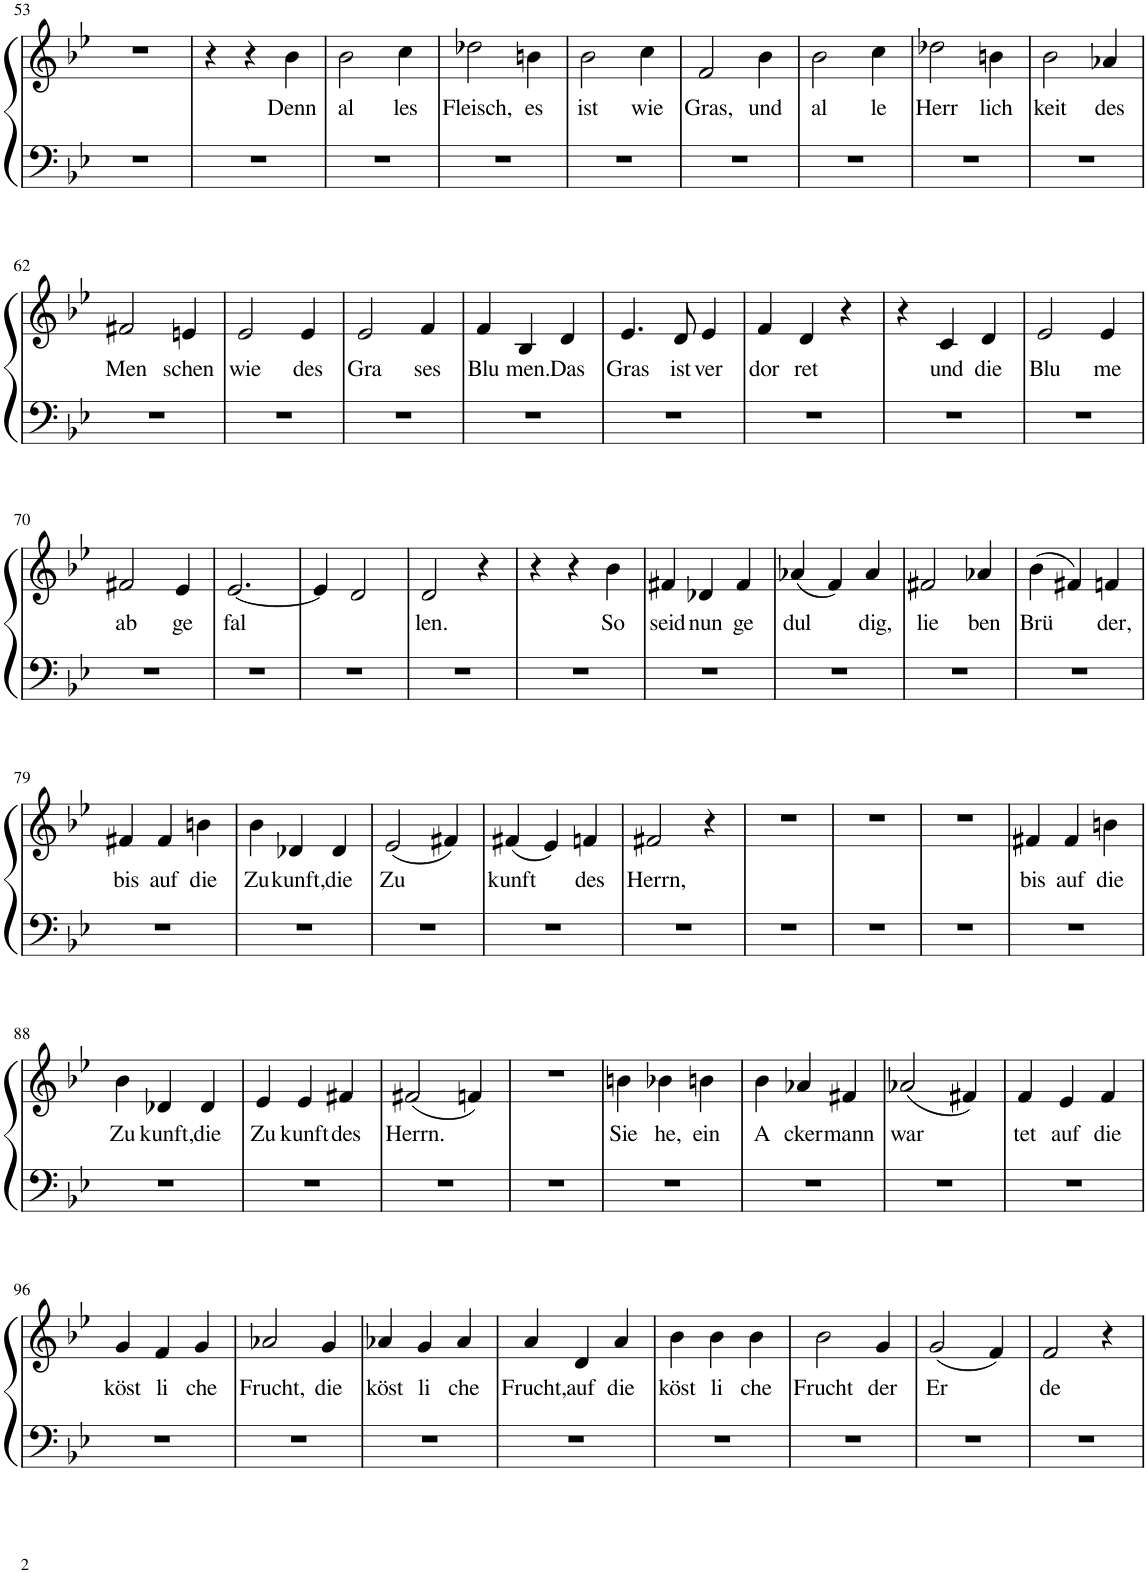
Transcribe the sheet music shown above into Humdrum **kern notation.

**kern	**kern	**text
*part1	*part1	*part1
*staff2	*staff1	*staff1
*I"Piano	*	*
*I'Pno.	*	*
!!LO:PB:g=z
*clefF4	*clefG2	*
*k[b-e-]	*k[b-e-]	*
*M3/4	*M3/4	*
=53	=53	=53
2.r	2.r	.
=54	=54	=54
2.r	4r	.
.	4r	.
!	!	!LO:LY:b
.	4b-\	Denn
=55	=55	=55
!	!	!LO:LY:b
2.r	2b-\	al
!	!	!LO:LY:b
.	4cc\	les
=56	=56	=56
!	!	!LO:LY:b
2.r	2dd-X\	Fleisch,
!	!	!LO:LY:b
.	4bn\	es
=57	=57	=57
!	!	!LO:LY:b
2.r	2b-\	ist
!	!	!LO:LY:b
.	4cc\	wie
=58	=58	=58
!	!	!LO:LY:b
2.r	2f/	Gras,
!	!	!LO:LY:b
.	4b-\	und
=59	=59	=59
!	!	!LO:LY:b
2.r	2b-\	al
!	!	!LO:LY:b
.	4cc\	le
=60	=60	=60
!	!	!LO:LY:b
2.r	2dd-X\	Herr
!	!	!LO:LY:b
.	4bn\	lich
=61	=61	=61
!	!	!LO:LY:b
2.r	2b-\	keit
!	!	!LO:LY:b
.	4a-X/	des
!!LO:LB:g=z
=62	=62	=62
!	!	!LO:LY:b
2.r	2f#X/	Men
!	!	!LO:LY:b
.	4en/	schen
=63	=63	=63
!	!	!LO:LY:b
2.r	2e-/	wie
!	!	!LO:LY:b
.	4e-/	des
=64	=64	=64
!	!	!LO:LY:b
2.r	2e-/	Gra
!	!	!LO:LY:b
.	4f/	ses
=65	=65	=65
!	!	!LO:LY:b
2.r	4f/	Blu
!	!	!LO:LY:b
.	4B-/	men.
!	!	!LO:LY:b
.	4d/	Das
=66	=66	=66
!	!	!LO:LY:b
2.r	4.e-/	Gras
!	!	!LO:LY:b
.	8d/	ist
!	!	!LO:LY:b
.	4e-/	ver
=67	=67	=67
!	!	!LO:LY:b
2.r	4f/	dor
!	!	!LO:LY:b
.	4d/	ret
.	4r	.
=68	=68	=68
2.r	4r	.
!	!	!LO:LY:b
.	4c/	und
!	!	!LO:LY:b
.	4d/	die
=69	=69	=69
!	!	!LO:LY:b
2.r	2e-/	Blu
!	!	!LO:LY:b
.	4e-/	me
!!LO:LB:g=z
=70	=70	=70
!	!	!LO:LY:b
2.r	2f#X/	ab
!	!	!LO:LY:b
.	4e-/	ge
=71	=71	=71
!	!	!LO:LY:b
2.r	[2.e-/	fal
=72	=72	=72
2.r	4e-/]	.
.	2d/	.
=73	=73	=73
!	!	!LO:LY:b
2.r	2d/	len.
.	4r	.
=74	=74	=74
2.r	4r	.
.	4r	.
!	!	!LO:LY:b
.	4b-\	So
=75	=75	=75
!	!	!LO:LY:b
2.r	4f#X/	seid
!	!	!LO:LY:b
.	4d-X/	nun
!	!	!LO:LY:b
.	4f#/	ge
=76	=76	=76
!	!	!LO:LY:b
2.r	(4a-X/	dul
.	4f/)	.
!	!	!LO:LY:b
.	4a-/	dig,
=77	=77	=77
!	!	!LO:LY:b
2.r	2f#X/	lie
!	!	!LO:LY:b
.	4a-X/	ben
=78	=78	=78
!	!	!LO:LY:b
2.r	(4b-\	Brü
.	4f#X/)	.
!	!	!LO:LY:b
.	4fn/	der,
!!LO:LB:g=z
=79	=79	=79
!	!	!LO:LY:b
2.r	4f#X/	bis
!	!	!LO:LY:b
.	4f#/	auf
!	!	!LO:LY:b
.	4bn\	die
=80	=80	=80
!	!	!LO:LY:b
2.r	4b-\	Zu
!	!	!LO:LY:b
.	4d-X/	kunft,
!	!	!LO:LY:b
.	4d-/	die
=81	=81	=81
!	!	!LO:LY:b
2.r	(2e-/	Zu
.	4f#X/)	.
=82	=82	=82
!	!	!LO:LY:b
2.r	(4f#X/	kunft
.	4e-/)	.
!	!	!LO:LY:b
.	4fn/	des
=83	=83	=83
!	!	!LO:LY:b
2.r	2f#X/	Herrn,
.	4r	.
=84	=84	=84
2.r	2.r	.
=85	=85	=85
2.r	2.r	.
=86	=86	=86
2.r	2.r	.
=87	=87	=87
!	!	!LO:LY:b
2.r	4f#X/	bis
!	!	!LO:LY:b
.	4f#/	auf
!	!	!LO:LY:b
.	4bn\	die
!!LO:LB:g=z
=88	=88	=88
!	!	!LO:LY:b
2.r	4b-\	Zu
!	!	!LO:LY:b
.	4d-X/	kunft,
!	!	!LO:LY:b
.	4d-/	die
=89	=89	=89
!	!	!LO:LY:b
2.r	4e-/	Zu
!	!	!LO:LY:b
.	4e-/	kunft
!	!	!LO:LY:b
.	4f#X/	des
=90	=90	=90
!	!	!LO:LY:b
2.r	(2f#X/	Herrn.
.	4fn/)	.
=91	=91	=91
2.r	2.r	.
=92	=92	=92
!	!	!LO:LY:b
2.r	4bn\	Sie
!	!	!LO:LY:b
.	4b-X\	he,
!	!	!LO:LY:b
.	4bn\	ein
=93	=93	=93
!	!	!LO:LY:b
2.r	4b-\	A
!	!	!LO:LY:b
.	4a-X/	cker
!	!	!LO:LY:b
.	4f#X/	mann
=94	=94	=94
!	!	!LO:LY:b
2.r	(2a-X/	war
.	4f#X/)	.
=95	=95	=95
!	!	!LO:LY:b
2.r	4f/	tet
!	!	!LO:LY:b
.	4e-/	auf
!	!	!LO:LY:b
.	4f/	die
!!LO:LB:g=z
=96	=96	=96
!	!	!LO:LY:b
2.r	4g/	köst
!	!	!LO:LY:b
.	4f/	li
!	!	!LO:LY:b
.	4g/	che
=97	=97	=97
!	!	!LO:LY:b
2.r	2a-X/	Frucht,
!	!	!LO:LY:b
.	4g/	die
=98	=98	=98
!	!	!LO:LY:b
2.r	4a-X/	köst
!	!	!LO:LY:b
.	4g/	li
!	!	!LO:LY:b
.	4a-/	che
=99	=99	=99
!	!	!LO:LY:b
2.r	4a/	Frucht,
!	!	!LO:LY:b
.	4d/	auf
!	!	!LO:LY:b
.	4a/	die
=100	=100	=100
!	!	!LO:LY:b
2.r	4b-\	köst
!	!	!LO:LY:b
.	4b-\	li
!	!	!LO:LY:b
.	4b-\	che
=101	=101	=101
!	!	!LO:LY:b
2.r	2b-\	Frucht
!	!	!LO:LY:b
.	4g/	der
=102	=102	=102
!	!	!LO:LY:b
2.r	(2g/	Er
.	4f/)	.
=103	=103	=103
!	!	!LO:LY:b
2.r	2f/	de
.	4r	.
=	=	=
*-	*-	*-
